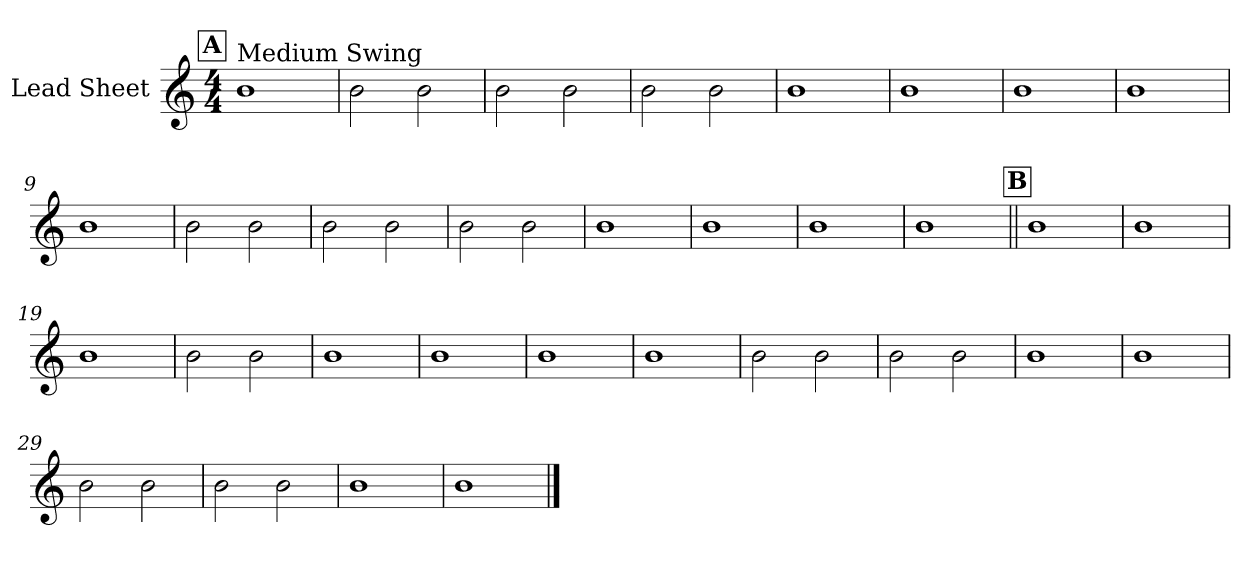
**kern
*part1
*staff1
*I"Lead Sheet
*clefG2
*k[]
*M4/4
!!LO:REH:place=s1:a:fs=14:t=A
=1
!LO:TX:a:t=Medium Swing
1b
=2
2b\
2b\
=3
2b\
2b\
=4
2b\
2b\
!!LO:LB:g=z
=5
1b
=6
1b
=7
1b
=8
1b
!!LO:LB:g=z
=9
1b
=10
2b\
2b\
=11
2b\
2b\
=12
2b\
2b\
!!LO:LB:g=z
=13
1b
=14
1b
=15
1b
=16
1b
!!LO:LB:g=z
!!LO:REH:place=s1:a:fs=14:t=B
=17||
1b
=18
1b
=19
1b
=20
2b\
2b\
!!LO:LB:g=z
=21
1b
=22
1b
=23
1b
=24
1b
!!LO:LB:g=z
=25
2b\
2b\
=26
2b\
2b\
=27
1b
=28
1b
!!LO:LB:g=z
=29
2b\
2b\
=30
2b\
2b\
=31
1b
=32
1b
==
*-
